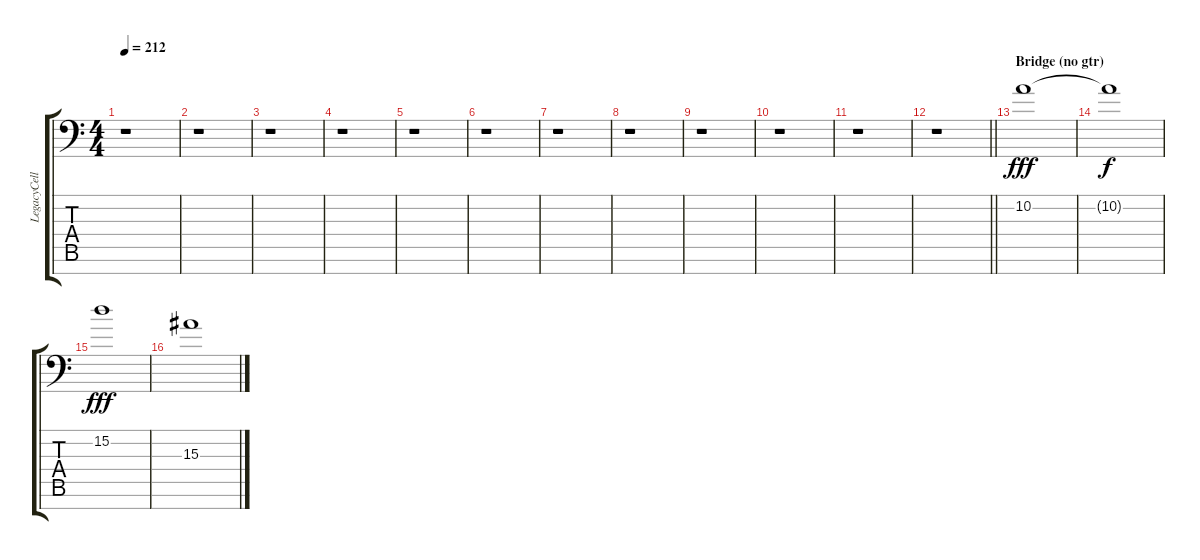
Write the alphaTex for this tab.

\track ("LegacyCell 04" "LegacyCell") {instrument pad6metallic}
\staff {score tabs}
\tuning (C8 B3 G3 D3 A2 E2 C-1) {hide}
\ts (4 4)
\tempo 212
\clef f4
\ks c
r.1{dy fff} |
r.1 |
r.1 |
r.1 |
r.1 |
r.1 |
r.1 |
r.1 |
r.1 |
r.1 |
r.1 |
\barLineRight lightlight
r.1 |
\section ("" "Bridge (no gtr)")
10.2.1 |
10.2{t}.1{dy f} |
15.2.1{dy fff} |
15.3.1
